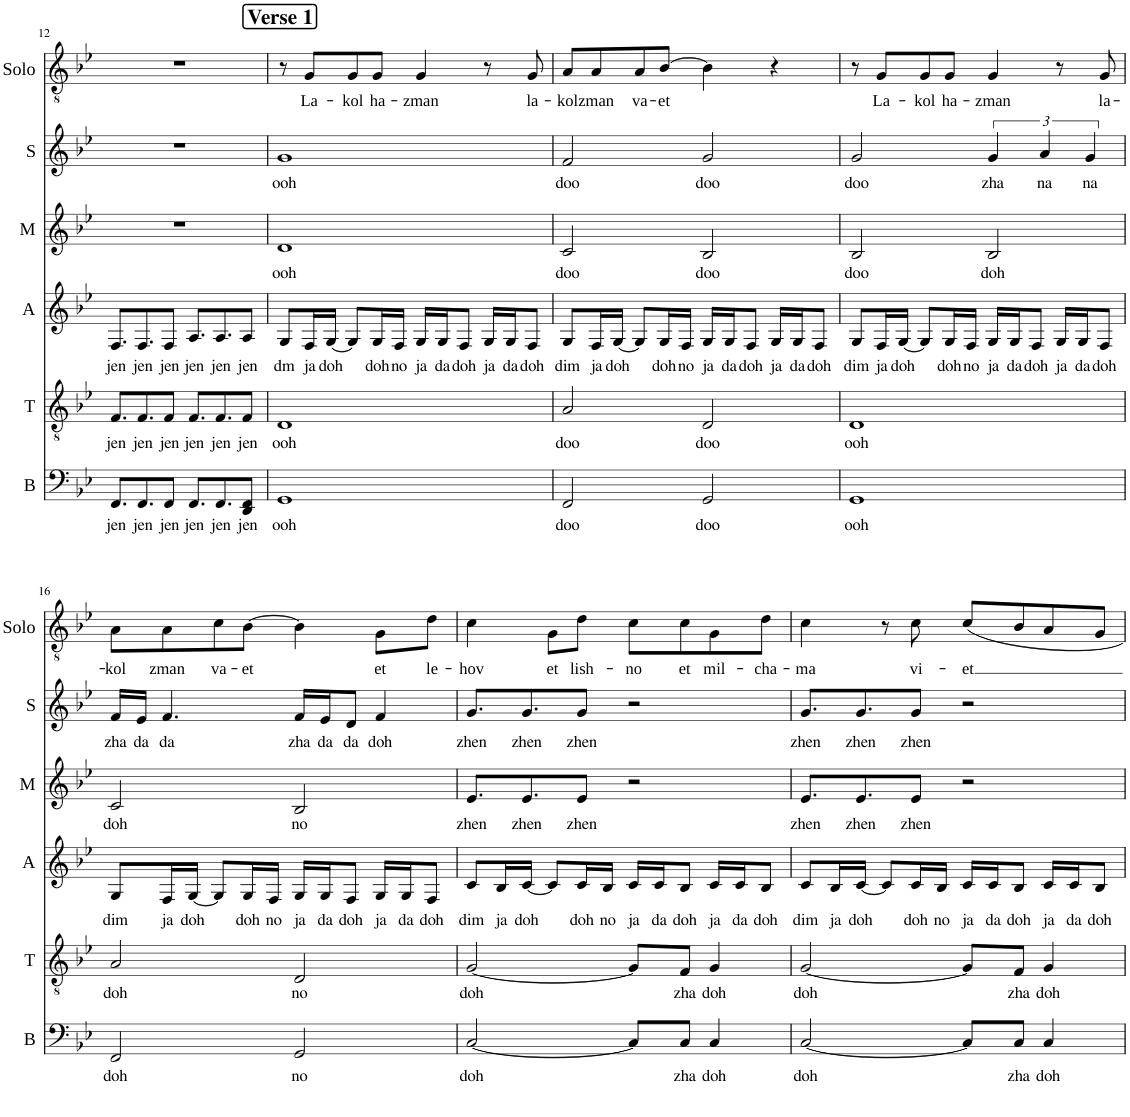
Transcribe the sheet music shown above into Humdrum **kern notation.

**kern	**text	**kern	**text	**kern	**text	**kern	**text	**kern	**text	**kern	**text
*part6	*part6	*part5	*part5	*part4	*part4	*part3	*part3	*part2	*part2	*part1	*part1
*staff6	*staff6	*staff5	*staff5	*staff4	*staff4	*staff3	*staff3	*staff2	*staff2	*staff1	*staff1
*I"Bass	*	*I"Tenor	*	*I"Alto	*	*I"Mezzo	*	*I"Soprano	*	*I"Solo	*
*I'B	*	*I'T	*	*I'A	*	*I'M	*	*I'S	*	*I'Solo	*
!!LO:PB:g=z
*clefF4	*	*clefGv2	*	*clefG2	*	*clefG2	*	*clefG2	*	*clefGv2	*
*k[b-e-]	*	*k[b-e-]	*	*k[b-e-]	*	*k[b-e-]	*	*k[b-e-]	*	*k[b-e-]	*
*M4/4	*	*M4/4	*	*M4/4	*	*M4/4	*	*M4/4	*	*M4/4	*
=12	=12	=12	=12	=12	=12	=12	=12	=12	=12	=12	=12
!	!LO:LY:b	!	!LO:LY:b	!	!LO:LY:b	!	!	!	!	!	!
8.FF/L	jen	8.F/L	jen	8.F/L	jen	1r	.	1r	.	1r	.
!	!LO:LY:b	!	!LO:LY:b	!	!LO:LY:b	!	!	!	!	!	!
8.FF/	jen	8.F/	jen	8.F/	jen	.	.	.	.	.	.
!	!LO:LY:b	!	!LO:LY:b	!	!LO:LY:b	!	!	!	!	!	!
8FF/J	jen	8F/J	jen	8F/J	jen	.	.	.	.	.	.
!	!LO:LY:b	!	!LO:LY:b	!	!LO:LY:b	!	!	!	!	!	!
8.FF/L	jen	8.F/L	jen	8.A/L	jen	.	.	.	.	.	.
!	!LO:LY:b	!	!LO:LY:b	!	!LO:LY:b	!	!	!	!	!	!
8.FF/	jen	8.F/	jen	8.A/	jen	.	.	.	.	.	.
!	!LO:LY:b	!	!LO:LY:b	!	!LO:LY:b	!	!	!	!	!	!
8DD/ 8FF/J	jen	8F/J	jen	8A/J	jen	.	.	.	.	.	.
=13	=13	=13	=13	=13	=13	=13	=13	=13	=13	=13	=13
!	!	!	!	!	!	!	!	!	!	!LO:TX:a:B:t=Verse 1	!
!	!LO:LY:b	!	!LO:LY:b	!	!LO:LY:b	!	!LO:LY:b	!	!LO:LY:b	!	!
1GG	ooh	1D	ooh	8G/L	dm	1d	ooh	1g	ooh	8r	.
!	!	!	!	!	!LO:LY:b	!	!	!	!	!	!LO:LY:b
.	.	.	.	16F/L	ja	.	.	.	.	8G/L	La-
!	!	!	!	!	!LO:LY:b	!	!	!	!	!	!
.	.	.	.	[16G/JJ	doh	.	.	.	.	.	.
!	!	!	!	!	!	!	!	!	!	!	!LO:LY:b
.	.	.	.	8G/L]	.	.	.	.	.	8G/	-kol
!	!	!	!	!	!LO:LY:b	!	!	!	!	!	!LO:LY:b
.	.	.	.	16G/L	doh	.	.	.	.	8G/J	ha-
!	!	!	!	!	!LO:LY:b	!	!	!	!	!	!
.	.	.	.	16F/JJ	no	.	.	.	.	.	.
!	!	!	!	!	!LO:LY:b	!	!	!	!	!	!LO:LY:b
.	.	.	.	16G/LL	ja	.	.	.	.	4G/	-zman
!	!	!	!	!	!LO:LY:b	!	!	!	!	!	!
.	.	.	.	16G/J	da	.	.	.	.	.	.
!	!	!	!	!	!LO:LY:b	!	!	!	!	!	!
.	.	.	.	8F/J	doh	.	.	.	.	.	.
!	!	!	!	!	!LO:LY:b	!	!	!	!	!	!
.	.	.	.	16G/LL	ja	.	.	.	.	8r	.
!	!	!	!	!	!LO:LY:b	!	!	!	!	!	!
.	.	.	.	16G/J	da	.	.	.	.	.	.
!	!	!	!	!	!LO:LY:b	!	!	!	!	!	!LO:LY:b
.	.	.	.	8F/J	doh	.	.	.	.	8G/	la-
=14	=14	=14	=14	=14	=14	=14	=14	=14	=14	=14	=14
!	!LO:LY:b	!	!LO:LY:b	!	!LO:LY:b	!	!LO:LY:b	!	!LO:LY:b	!	!LO:LY:b
2FF/	doo	2A/	doo	8G/L	dim	2c/	doo	2f/	doo	8A/L	-kol
!	!	!	!	!	!LO:LY:b	!	!	!	!	!	!LO:LY:b
.	.	.	.	16F/L	ja	.	.	.	.	8A/	zman
!	!	!	!	!	!LO:LY:b	!	!	!	!	!	!
.	.	.	.	[16G/JJ	doh	.	.	.	.	.	.
!	!	!	!	!	!	!	!	!	!	!	!LO:LY:b
.	.	.	.	8G/L]	.	.	.	.	.	8A/	va-
!	!	!	!	!	!LO:LY:b	!	!	!	!	!	!LO:LY:b
.	.	.	.	16G/L	doh	.	.	.	.	[8B-/J	-et
!	!	!	!	!	!LO:LY:b	!	!	!	!	!	!
.	.	.	.	16F/JJ	no	.	.	.	.	.	.
!	!LO:LY:b	!	!LO:LY:b	!	!LO:LY:b	!	!LO:LY:b	!	!LO:LY:b	!	!
2GG/	doo	2D/	doo	16G/LL	ja	2B-/	doo	2g/	doo	4B-\]	.
!	!	!	!	!	!LO:LY:b	!	!	!	!	!	!
.	.	.	.	16G/J	da	.	.	.	.	.	.
!	!	!	!	!	!LO:LY:b	!	!	!	!	!	!
.	.	.	.	8F/J	doh	.	.	.	.	.	.
!	!	!	!	!	!LO:LY:b	!	!	!	!	!	!
.	.	.	.	16G/LL	ja	.	.	.	.	4r	.
!	!	!	!	!	!LO:LY:b	!	!	!	!	!	!
.	.	.	.	16G/J	da	.	.	.	.	.	.
!	!	!	!	!	!LO:LY:b	!	!	!	!	!	!
.	.	.	.	8F/J	doh	.	.	.	.	.	.
=15	=15	=15	=15	=15	=15	=15	=15	=15	=15	=15	=15
!	!LO:LY:b	!	!LO:LY:b	!	!LO:LY:b	!	!LO:LY:b	!	!LO:LY:b	!	!
1GG	ooh	1D	ooh	8G/L	dim	2B-/	doo	2g/	doo	8r	.
!	!	!	!	!	!LO:LY:b	!	!	!	!	!	!LO:LY:b
.	.	.	.	16F/L	ja	.	.	.	.	8G/L	La-
!	!	!	!	!	!LO:LY:b	!	!	!	!	!	!
.	.	.	.	[16G/JJ	doh	.	.	.	.	.	.
!	!	!	!	!	!	!	!	!	!	!	!LO:LY:b
.	.	.	.	8G/L]	.	.	.	.	.	8G/	-kol
!	!	!	!	!	!LO:LY:b	!	!	!	!	!	!LO:LY:b
.	.	.	.	16G/L	doh	.	.	.	.	8G/J	ha-
!	!	!	!	!	!LO:LY:b	!	!	!	!	!	!
.	.	.	.	16F/JJ	no	.	.	.	.	.	.
!	!	!	!	!	!LO:LY:b	!	!LO:LY:b	!	!LO:LY:b	!	!LO:LY:b
.	.	.	.	16G/LL	ja	2B-/	doh	6g/	zha	4G/	-zman
!	!	!	!	!	!LO:LY:b	!	!	!	!	!	!
.	.	.	.	16G/J	da	.	.	.	.	.	.
!	!	!	!	!	!LO:LY:b	!	!	!	!	!	!
.	.	.	.	8F/J	doh	.	.	.	.	.	.
!	!	!	!	!	!	!	!	!	!LO:LY:b	!	!
.	.	.	.	.	.	.	.	6a/	na	.	.
!	!	!	!	!	!LO:LY:b	!	!	!	!	!	!
.	.	.	.	16G/LL	ja	.	.	.	.	8r	.
!	!	!	!	!	!LO:LY:b	!	!	!	!	!	!
.	.	.	.	16G/J	da	.	.	.	.	.	.
!	!	!	!	!	!	!	!	!	!LO:LY:b	!	!
.	.	.	.	.	.	.	.	6g/	na	.	.
!	!	!	!	!	!LO:LY:b	!	!	!	!	!	!LO:LY:b
.	.	.	.	8F/J	doh	.	.	.	.	8G/	la-
!!LO:LB:g=z
=16	=16	=16	=16	=16	=16	=16	=16	=16	=16	=16	=16
!	!LO:LY:b	!	!LO:LY:b	!	!LO:LY:b	!	!LO:LY:b	!	!LO:LY:b	!	!LO:LY:b
2FF/	doh	2A/	doh	8G/L	dim	2c/	doh	16f/LL	zha	8A\L	-kol
!	!	!	!	!	!	!	!	!	!LO:LY:b	!	!
.	.	.	.	.	.	.	.	16e-/JJ	da	.	.
!	!	!	!	!	!LO:LY:b	!	!	!	!LO:LY:b	!	!LO:LY:b
.	.	.	.	16F/L	ja	.	.	4.f/	da	8A\	zman
!	!	!	!	!	!LO:LY:b	!	!	!	!	!	!
.	.	.	.	[16G/JJ	doh	.	.	.	.	.	.
!	!	!	!	!	!	!	!	!	!	!	!LO:LY:b
.	.	.	.	8G/L]	.	.	.	.	.	8c\	va-
!	!	!	!	!	!LO:LY:b	!	!	!	!	!	!LO:LY:b
.	.	.	.	16G/L	doh	.	.	.	.	[8B-\J	-et
!	!	!	!	!	!LO:LY:b	!	!	!	!	!	!
.	.	.	.	16F/JJ	no	.	.	.	.	.	.
!	!LO:LY:b	!	!LO:LY:b	!	!LO:LY:b	!	!LO:LY:b	!	!LO:LY:b	!	!
2GG/	no	2D/	no	16G/LL	ja	2B-/	no	16f/LL	zha	4B-\]	.
!	!	!	!	!	!LO:LY:b	!	!	!	!LO:LY:b	!	!
.	.	.	.	16G/J	da	.	.	16e-/J	da	.	.
!	!	!	!	!	!LO:LY:b	!	!	!	!LO:LY:b	!	!
.	.	.	.	8F/J	doh	.	.	8d/J	da	.	.
!	!	!	!	!	!LO:LY:b	!	!	!	!LO:LY:b	!	!LO:LY:b
.	.	.	.	16G/LL	ja	.	.	4f/	doh	8G\L	et
!	!	!	!	!	!LO:LY:b	!	!	!	!	!	!
.	.	.	.	16G/J	da	.	.	.	.	.	.
!	!	!	!	!	!LO:LY:b	!	!	!	!	!	!LO:LY:b
.	.	.	.	8F/J	doh	.	.	.	.	8d\J	le-
=17	=17	=17	=17	=17	=17	=17	=17	=17	=17	=17	=17
!	!LO:LY:b	!	!LO:LY:b	!	!LO:LY:b	!	!LO:LY:b	!	!LO:LY:b	!	!LO:LY:b
[2C/	doh	[2G/	doh	8c/L	dim	8.e-/L	zhen	8.g/L	zhen	4c\	-hov
!	!	!	!	!	!LO:LY:b	!	!	!	!	!	!
.	.	.	.	16B-/L	ja	.	.	.	.	.	.
!	!	!	!	!	!LO:LY:b	!	!LO:LY:b	!	!LO:LY:b	!	!
.	.	.	.	[16c/JJ	doh	8.e-/	zhen	8.g/	zhen	.	.
!	!	!	!	!	!	!	!	!	!	!	!LO:LY:b
.	.	.	.	8c/L]	.	.	.	.	.	8G\L	et
!	!	!	!	!	!LO:LY:b	!	!LO:LY:b	!	!LO:LY:b	!	!LO:LY:b
.	.	.	.	16c/L	doh	8e-/J	zhen	8g/J	zhen	8d\J	lish-
!	!	!	!	!	!LO:LY:b	!	!	!	!	!	!
.	.	.	.	16B-/JJ	no	.	.	.	.	.	.
!	!	!	!	!	!LO:LY:b	!	!	!	!	!	!LO:LY:b
8C/L]	.	8G/L]	.	16c/LL	ja	2r	.	2r	.	8c\L	-no
!	!	!	!	!	!LO:LY:b	!	!	!	!	!	!
.	.	.	.	16c/J	da	.	.	.	.	.	.
!	!LO:LY:b	!	!LO:LY:b	!	!LO:LY:b	!	!	!	!	!	!LO:LY:b
8C/J	zha	8F/J	zha	8B-/J	doh	.	.	.	.	8c\	et
!	!LO:LY:b	!	!LO:LY:b	!	!LO:LY:b	!	!	!	!	!	!LO:LY:b
4C/	doh	4G/	doh	16c/LL	ja	.	.	.	.	8G\	mil-
!	!	!	!	!	!LO:LY:b	!	!	!	!	!	!
.	.	.	.	16c/J	da	.	.	.	.	.	.
!	!	!	!	!	!LO:LY:b	!	!	!	!	!	!LO:LY:b
.	.	.	.	8B-/J	doh	.	.	.	.	8d\J	-cha-
=18	=18	=18	=18	=18	=18	=18	=18	=18	=18	=18	=18
!	!LO:LY:b	!	!LO:LY:b	!	!LO:LY:b	!	!LO:LY:b	!	!LO:LY:b	!	!LO:LY:b
[2C/	doh	[2G/	doh	8c/L	dim	8.e-/L	zhen	8.g/L	zhen	4c\	-ma
!	!	!	!	!	!LO:LY:b	!	!	!	!	!	!
.	.	.	.	16B-/L	ja	.	.	.	.	.	.
!	!	!	!	!	!LO:LY:b	!	!LO:LY:b	!	!LO:LY:b	!	!
.	.	.	.	[16c/JJ	doh	8.e-/	zhen	8.g/	zhen	.	.
.	.	.	.	8c/L]	.	.	.	.	.	8r	.
!	!	!	!	!	!LO:LY:b	!	!LO:LY:b	!	!LO:LY:b	!	!LO:LY:b
.	.	.	.	16c/L	doh	8e-/J	zhen	8g/J	zhen	8c\	vi-
!	!	!	!	!	!LO:LY:b	!	!	!	!	!	!
.	.	.	.	16B-/JJ	no	.	.	.	.	.	.
!	!	!	!	!	!LO:LY:b	!	!	!	!	!	!LO:LY:b
8C/L]	.	8G/L]	.	16c/LL	ja	2r	.	2r	.	8c/L	-et
!	!	!	!	!	!LO:LY:b	!	!	!	!	!	!
.	.	.	.	16c/J	da	.	.	.	.	.	.
!	!LO:LY:b	!	!LO:LY:b	!	!LO:LY:b	!	!	!	!	!	!
8C/J	zha	8F/J	zha	8B-/J	doh	.	.	.	.	8B-/	.
!	!LO:LY:b	!	!LO:LY:b	!	!LO:LY:b	!	!	!	!	!	!
4C/	doh	4G/	doh	16c/LL	ja	.	.	.	.	8A/	.
!	!	!	!	!	!LO:LY:b	!	!	!	!	!	!
.	.	.	.	16c/J	da	.	.	.	.	.	.
!	!	!	!	!	!LO:LY:b	!	!	!	!	!	!
.	.	.	.	8B-/J	doh	.	.	.	.	8G/J	.
=	=	=	=	=	=	=	=	=	=	=	=
*-	*-	*-	*-	*-	*-	*-	*-	*-	*-	*-	*-
